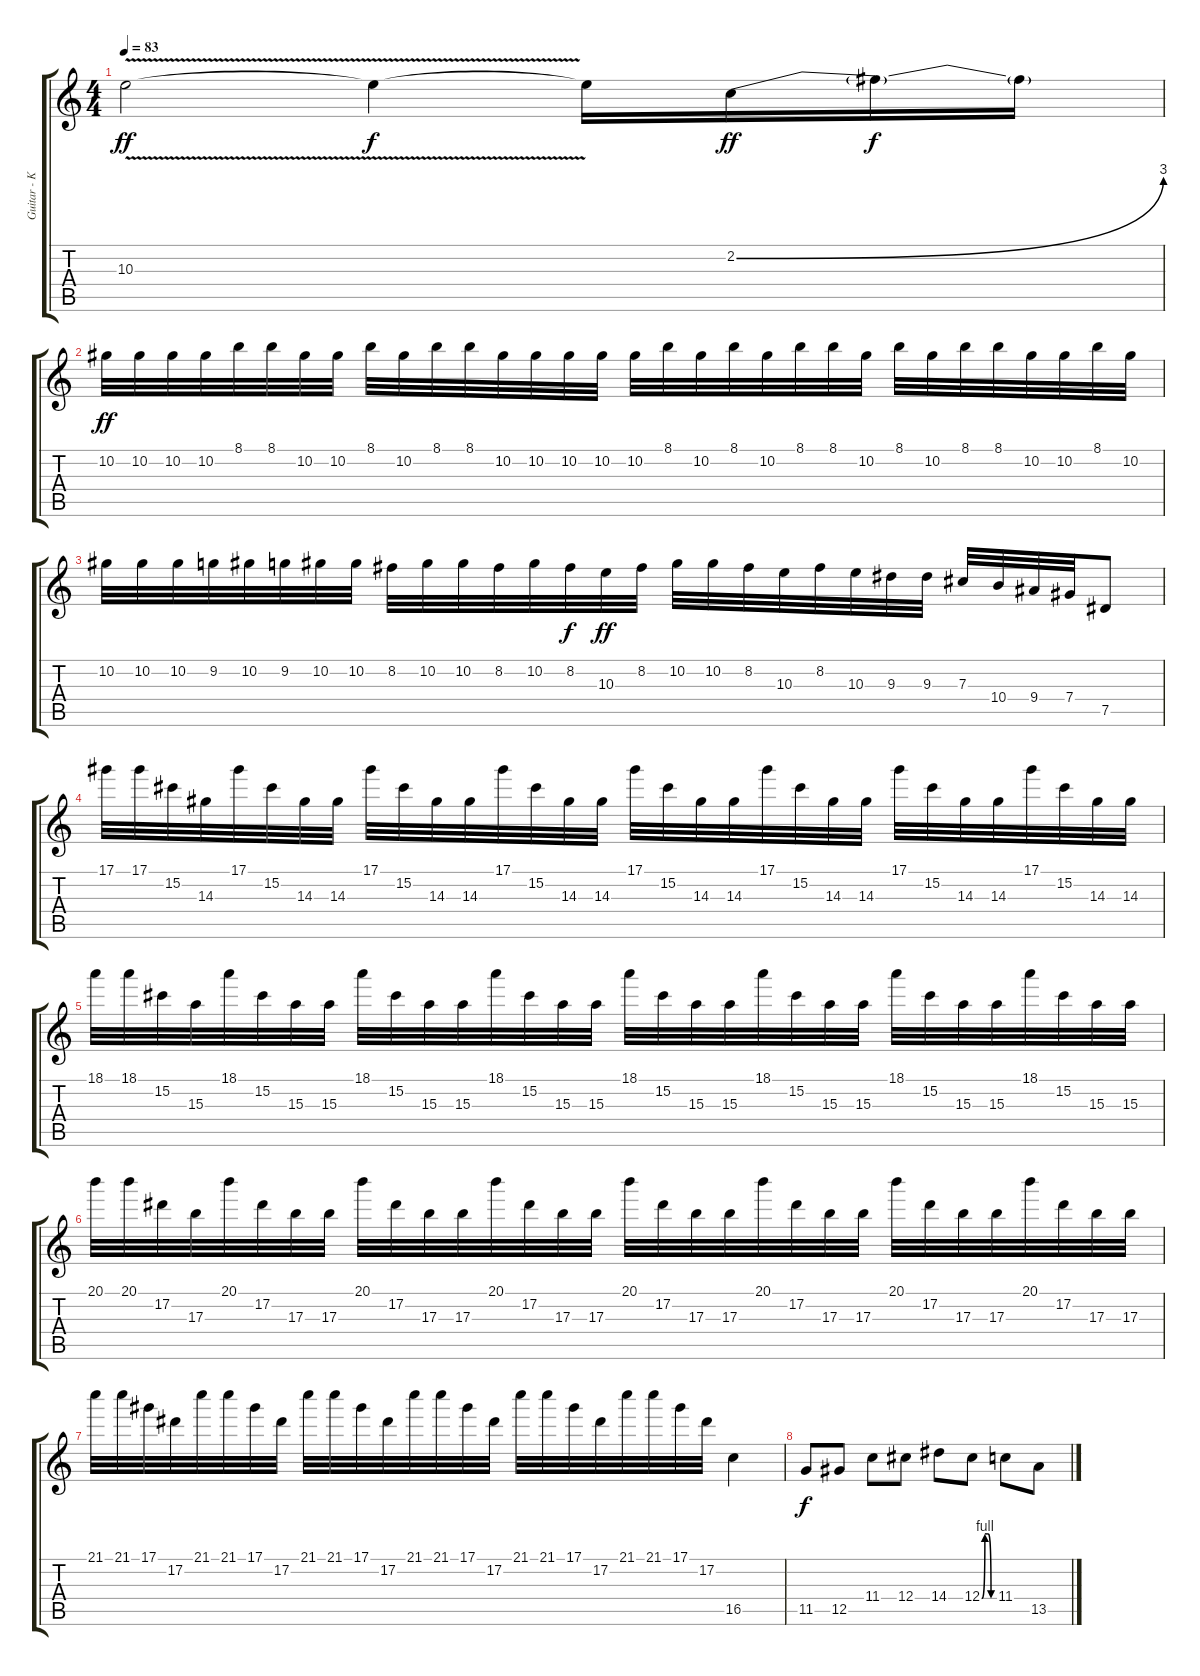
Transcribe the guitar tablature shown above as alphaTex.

\track ("Guitar - Kai Hansen" "Guitar - K") {instrument overdrivenguitar}
\staff {score tabs}
\tuning (Eb4 Bb3 Gb3 Db3 Ab2 Eb2) {hide}
\ts (4 4)
\tempo 83
\clef g2
\ks c
10.3{v}.2{dy ff} 10.3{t}.4{dy f} 10.3{t}.16 2.2{be (bend 0 0 60 12)}.16{dy ff} 2.2{t}.16{dy f} 2.2{t}.16 |
10.2.32{dy ff} 10.2.32 10.2.32 10.2.32 8.1.32 8.1.32 10.2.32 10.2.32 8.1.32 10.2.32 8.1.32 8.1.32 10.2.32 10.2.32 10.2.32 10.2.32 10.2.32 8.1.32 10.2.32 8.1.32 10.2.32 8.1.32 8.1.32 10.2.32 8.1.32 10.2.32 8.1.32 8.1.32 10.2.32 10.2.32 8.1.32 10.2.32 |
10.2.32 10.2.32 10.2.32 9.2.32 10.2.32 9.2.32 10.2.32 10.2.32 8.2.32 10.2.32 10.2.32 8.2.32 10.2.32 8.2.32{dy f} 10.3.32{dy ff} 8.2.32 10.2.32 10.2.32 8.2.32 10.3.32 8.2.32 10.3.32 9.3.32 9.3.32 7.3.32 10.4.32 9.4.32 7.4.32 7.5.8 |
17.1.32 17.1.32 15.2.32 14.3.32 17.1.32 15.2.32 14.3.32 14.3.32 17.1.32 15.2.32 14.3.32 14.3.32 17.1.32 15.2.32 14.3.32 14.3.32 17.1.32 15.2.32 14.3.32 14.3.32 17.1.32 15.2.32 14.3.32 14.3.32 17.1.32 15.2.32 14.3.32 14.3.32 17.1.32 15.2.32 14.3.32 14.3.32 |
18.1.32 18.1.32 15.2.32 15.3.32 18.1.32 15.2.32 15.3.32 15.3.32 18.1.32 15.2.32 15.3.32 15.3.32 18.1.32 15.2.32 15.3.32 15.3.32 18.1.32 15.2.32 15.3.32 15.3.32 18.1.32 15.2.32 15.3.32 15.3.32 18.1.32 15.2.32 15.3.32 15.3.32 18.1.32 15.2.32 15.3.32 15.3.32 |
20.1.32 20.1.32 17.2.32 17.3.32 20.1.32 17.2.32 17.3.32 17.3.32 20.1.32 17.2.32 17.3.32 17.3.32 20.1.32 17.2.32 17.3.32 17.3.32 20.1.32 17.2.32 17.3.32 17.3.32 20.1.32 17.2.32 17.3.32 17.3.32 20.1.32 17.2.32 17.3.32 17.3.32 20.1.32 17.2.32 17.3.32 17.3.32 |
21.1.32 21.1.32 17.1.32 17.2.32 21.1.32 21.1.32 17.1.32 17.2.32 21.1.32 21.1.32 17.1.32 17.2.32 21.1.32 21.1.32 17.1.32 17.2.32 21.1.32 21.1.32 17.1.32 17.2.32 21.1.32 21.1.32 17.1.32 17.2.32 16.5.4 |
11.5.8{dy f} 12.5.8 11.4.8 12.4.8 14.4.8 12.4{be (custom 0 0 15 4 30 4 45 0 60 0)}.8 11.4.8 13.5.8
